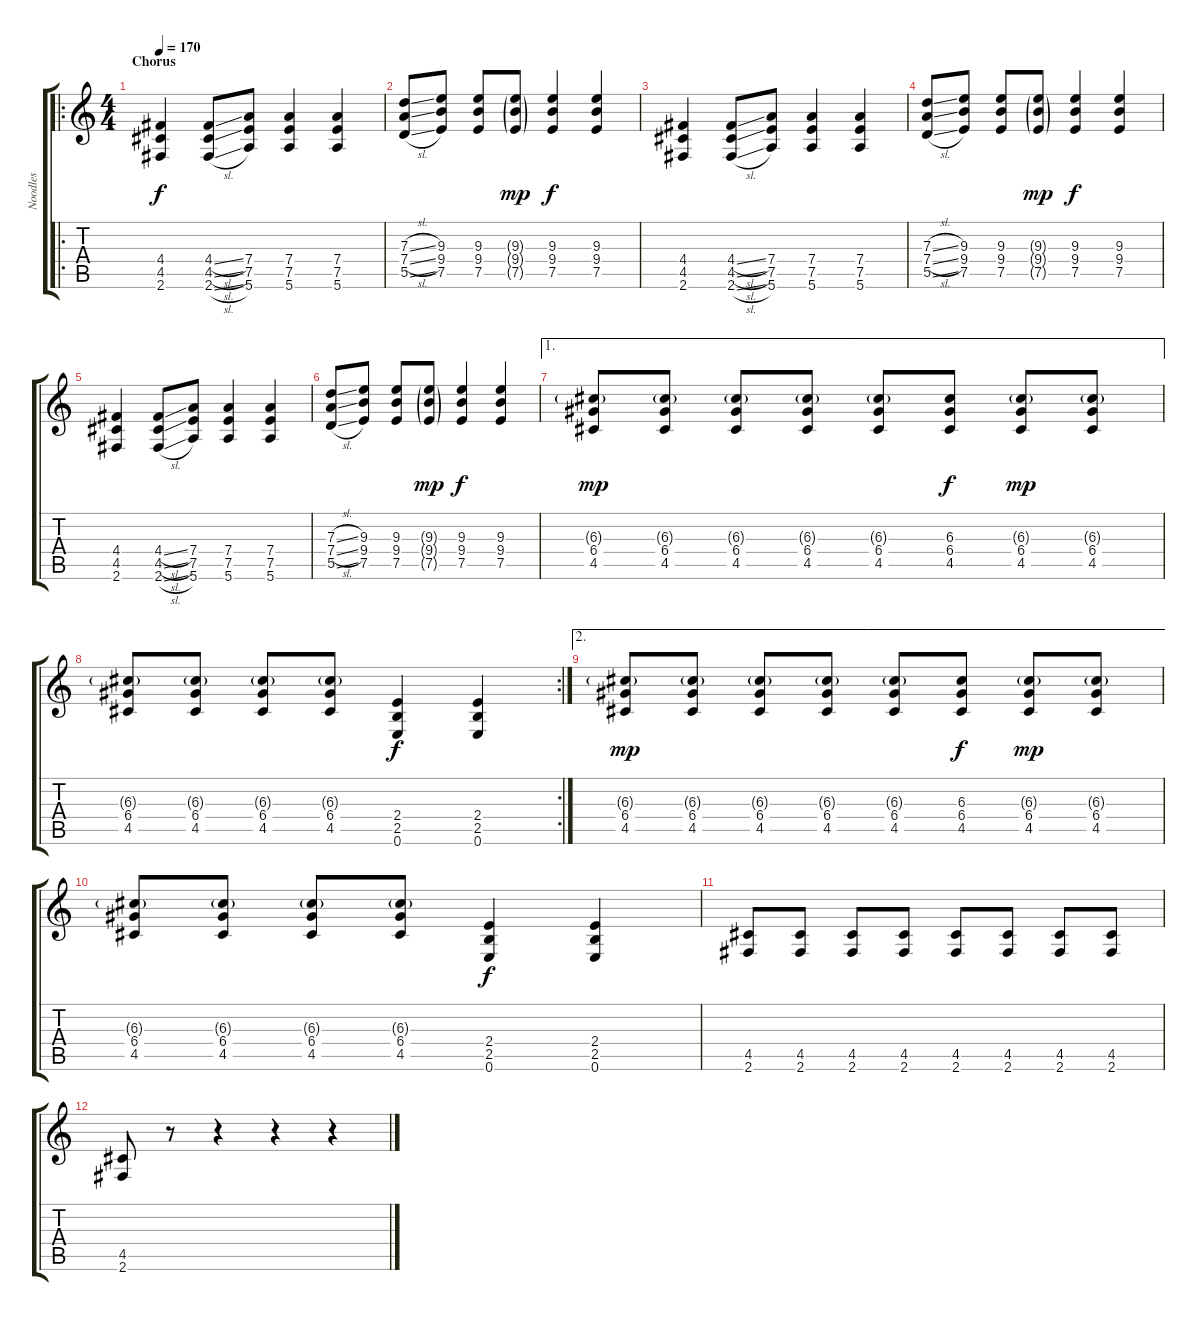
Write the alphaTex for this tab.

\track ("Noodles" "Noodles") {instrument distortionguitar}
\staff {score tabs}
\tuning (E4 B3 G3 D3 A2 E2) {hide}
\ro
\ts (4 4)
\section ("" "Chorus")
\tempo 170
\clef g2
\ks c
(4.4 4.5 2.6).4{dy f} (4.4{sl} 4.5{sl} 2.6{sl}).8 (7.4 7.5 5.6).8 (7.4 7.5 5.6).4 (7.4 7.5 5.6).4 |
(7.3{sl} 7.4{sl} 5.5{sl}).8 (9.3 9.4 7.5).8 (9.3 9.4 7.5).8 (9.3{g} 9.4{g} 7.5{g}).8{dy mp} (9.3 9.4 7.5).4{dy f} (9.3 9.4 7.5).4 |
(4.4 4.5 2.6).4 (4.4{sl} 4.5{sl} 2.6{sl}).8 (7.4 7.5 5.6).8 (7.4 7.5 5.6).4 (7.4 7.5 5.6).4 |
(7.3{sl} 7.4{sl} 5.5{sl}).8 (9.3 9.4 7.5).8 (9.3 9.4 7.5).8 (9.3{g} 9.4{g} 7.5{g}).8{dy mp} (9.3 9.4 7.5).4{dy f} (9.3 9.4 7.5).4 |
(4.4 4.5 2.6).4 (4.4{sl} 4.5{sl} 2.6{sl}).8 (7.4 7.5 5.6).8 (7.4 7.5 5.6).4 (7.4 7.5 5.6).4 |
(7.3{sl} 7.4{sl} 5.5{sl}).8 (9.3 9.4 7.5).8 (9.3 9.4 7.5).8 (9.3{g} 9.4{g} 7.5{g}).8{dy mp} (9.3 9.4 7.5).4{dy f} (9.3 9.4 7.5).4 |
\ae 1
(6.3{g} 6.4 4.5).8{dy mp} (6.3{g} 6.4 4.5).8 (6.3{g} 6.4 4.5).8 (6.3{g} 6.4 4.5).8 (6.3{g} 6.4 4.5).8 (6.3 6.4 4.5).8{dy f} (6.3{g} 6.4 4.5).8{dy mp} (6.3{g} 6.4 4.5).8 |
\rc 2
(6.3{g} 6.4 4.5).8 (6.3{g} 6.4 4.5).8 (6.3{g} 6.4 4.5).8 (6.3{g} 6.4 4.5).8 (2.4 2.5 0.6).4{dy f} (2.4 2.5 0.6).4 |
\ae 2
(6.3{g} 6.4 4.5).8{dy mp} (6.3{g} 6.4 4.5).8 (6.3{g} 6.4 4.5).8 (6.3{g} 6.4 4.5).8 (6.3{g} 6.4 4.5).8 (6.3 6.4 4.5).8{dy f} (6.3{g} 6.4 4.5).8{dy mp} (6.3{g} 6.4 4.5).8 |
(6.3{g} 6.4 4.5).8 (6.3{g} 6.4 4.5).8 (6.3{g} 6.4 4.5).8 (6.3{g} 6.4 4.5).8 (2.4 2.5 0.6).4{dy f} (2.4 2.5 0.6).4 |
(4.5 2.6).8 (4.5 2.6).8 (4.5 2.6).8 (4.5 2.6).8 (4.5 2.6).8 (4.5 2.6).8 (4.5 2.6).8 (4.5 2.6).8 |
(4.5 2.6).8 r.8 r.4 r.4 r.4
